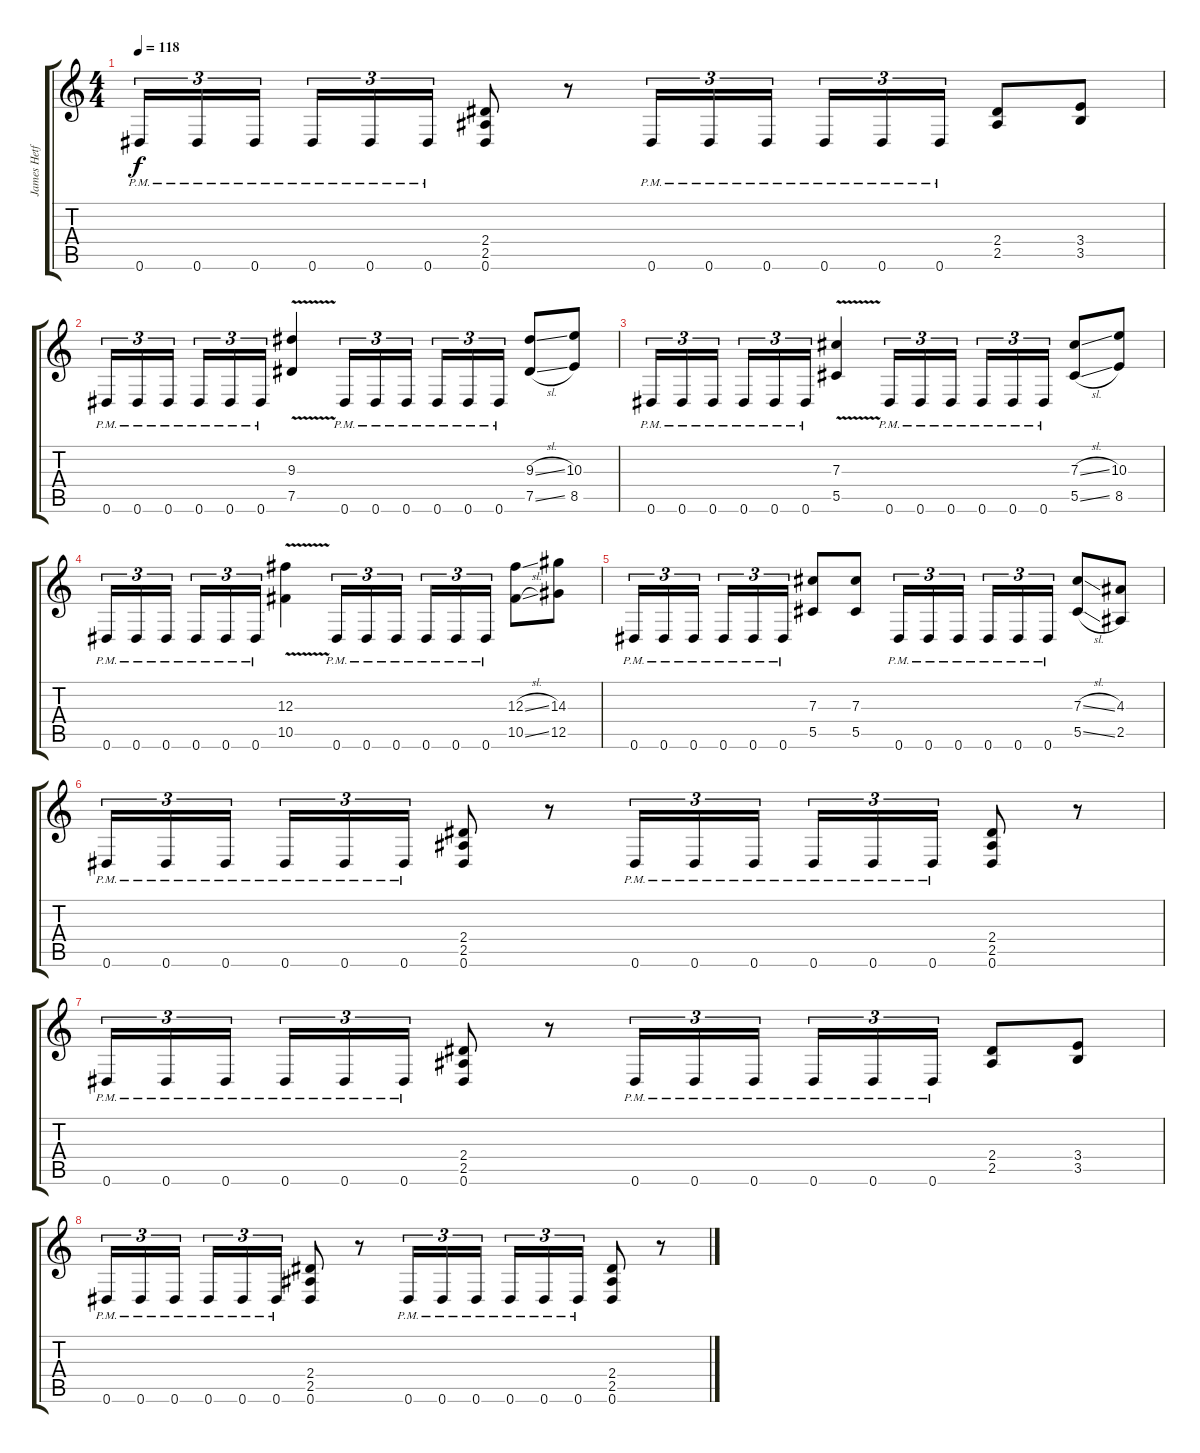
\track ("James Hetfield (Guitar)" "James Hetf") {instrument electricguitarclean}
\staff {score tabs}
\tuning (Eb4 Bb3 Gb3 Db3 Ab2 Eb2) {hide}
\ts (4 4)
\tempo 118
\clef g2
\ks c
0.6{pm}.16{tu (3 2) dy f} 0.6{pm}.16{tu (3 2)} 0.6{pm}.16{tu (3 2)} 0.6{pm}.16{tu (3 2)} 0.6{pm}.16{tu (3 2)} 0.6{pm}.16{tu (3 2)} (2.4 2.5 0.6).8 r.8 0.6{pm}.16{tu (3 2)} 0.6{pm}.16{tu (3 2)} 0.6{pm}.16{tu (3 2)} 0.6{pm}.16{tu (3 2)} 0.6{pm}.16{tu (3 2)} 0.6{pm}.16{tu (3 2)} (2.4 2.5).8 (3.4 3.5).8 |
0.6{pm}.16{tu (3 2)} 0.6{pm}.16{tu (3 2)} 0.6{pm}.16{tu (3 2)} 0.6{pm}.16{tu (3 2)} 0.6{pm}.16{tu (3 2)} 0.6{pm}.16{tu (3 2)} (9.3{v} 7.5{v}).4 0.6{pm}.16{tu (3 2)} 0.6{pm}.16{tu (3 2)} 0.6{pm}.16{tu (3 2)} 0.6{pm}.16{tu (3 2)} 0.6{pm}.16{tu (3 2)} 0.6{pm}.16{tu (3 2)} (9.3{sl} 7.5{sl}).8 (10.3 8.5).8 |
0.6{pm}.16{tu (3 2)} 0.6{pm}.16{tu (3 2)} 0.6{pm}.16{tu (3 2)} 0.6{pm}.16{tu (3 2)} 0.6{pm}.16{tu (3 2)} 0.6{pm}.16{tu (3 2)} (7.3{v} 5.5{v}).4 0.6{pm}.16{tu (3 2)} 0.6{pm}.16{tu (3 2)} 0.6{pm}.16{tu (3 2)} 0.6{pm}.16{tu (3 2)} 0.6{pm}.16{tu (3 2)} 0.6{pm}.16{tu (3 2)} (7.3{sl} 5.5{sl}).8 (10.3 8.5).8 |
0.6{pm}.16{tu (3 2)} 0.6{pm}.16{tu (3 2)} 0.6{pm}.16{tu (3 2)} 0.6{pm}.16{tu (3 2)} 0.6{pm}.16{tu (3 2)} 0.6{pm}.16{tu (3 2)} (12.3{v} 10.5{v}).4 0.6{pm}.16{tu (3 2)} 0.6{pm}.16{tu (3 2)} 0.6{pm}.16{tu (3 2)} 0.6{pm}.16{tu (3 2)} 0.6{pm}.16{tu (3 2)} 0.6{pm}.16{tu (3 2)} (12.3{sl} 10.5{sl}).8 (14.3 12.5).8 |
0.6{pm}.16{tu (3 2)} 0.6{pm}.16{tu (3 2)} 0.6{pm}.16{tu (3 2)} 0.6{pm}.16{tu (3 2)} 0.6{pm}.16{tu (3 2)} 0.6{pm}.16{tu (3 2)} (7.3 5.5).8 (7.3 5.5).8 0.6{pm}.16{tu (3 2)} 0.6{pm}.16{tu (3 2)} 0.6{pm}.16{tu (3 2)} 0.6{pm}.16{tu (3 2)} 0.6{pm}.16{tu (3 2)} 0.6{pm}.16{tu (3 2)} (7.3{sl} 5.5{sl}).8 (4.3 2.5).8 |
0.6{pm}.16{tu (3 2)} 0.6{pm}.16{tu (3 2)} 0.6{pm}.16{tu (3 2)} 0.6{pm}.16{tu (3 2)} 0.6{pm}.16{tu (3 2)} 0.6{pm}.16{tu (3 2)} (2.4 2.5 0.6).8 r.8 0.6{pm}.16{tu (3 2)} 0.6{pm}.16{tu (3 2)} 0.6{pm}.16{tu (3 2)} 0.6{pm}.16{tu (3 2)} 0.6{pm}.16{tu (3 2)} 0.6{pm}.16{tu (3 2)} (2.4 2.5 0.6).8 r.8 |
0.6{pm}.16{tu (3 2)} 0.6{pm}.16{tu (3 2)} 0.6{pm}.16{tu (3 2)} 0.6{pm}.16{tu (3 2)} 0.6{pm}.16{tu (3 2)} 0.6{pm}.16{tu (3 2)} (2.4 2.5 0.6).8 r.8 0.6{pm}.16{tu (3 2)} 0.6{pm}.16{tu (3 2)} 0.6{pm}.16{tu (3 2)} 0.6{pm}.16{tu (3 2)} 0.6{pm}.16{tu (3 2)} 0.6{pm}.16{tu (3 2)} (2.4 2.5).8 (3.4 3.5).8 |
0.6{pm}.16{tu (3 2)} 0.6{pm}.16{tu (3 2)} 0.6{pm}.16{tu (3 2)} 0.6{pm}.16{tu (3 2)} 0.6{pm}.16{tu (3 2)} 0.6{pm}.16{tu (3 2)} (2.4 2.5 0.6).8 r.8 0.6{pm}.16{tu (3 2)} 0.6{pm}.16{tu (3 2)} 0.6{pm}.16{tu (3 2)} 0.6{pm}.16{tu (3 2)} 0.6{pm}.16{tu (3 2)} 0.6{pm}.16{tu (3 2)} (2.4 2.5 0.6).8 r.8
